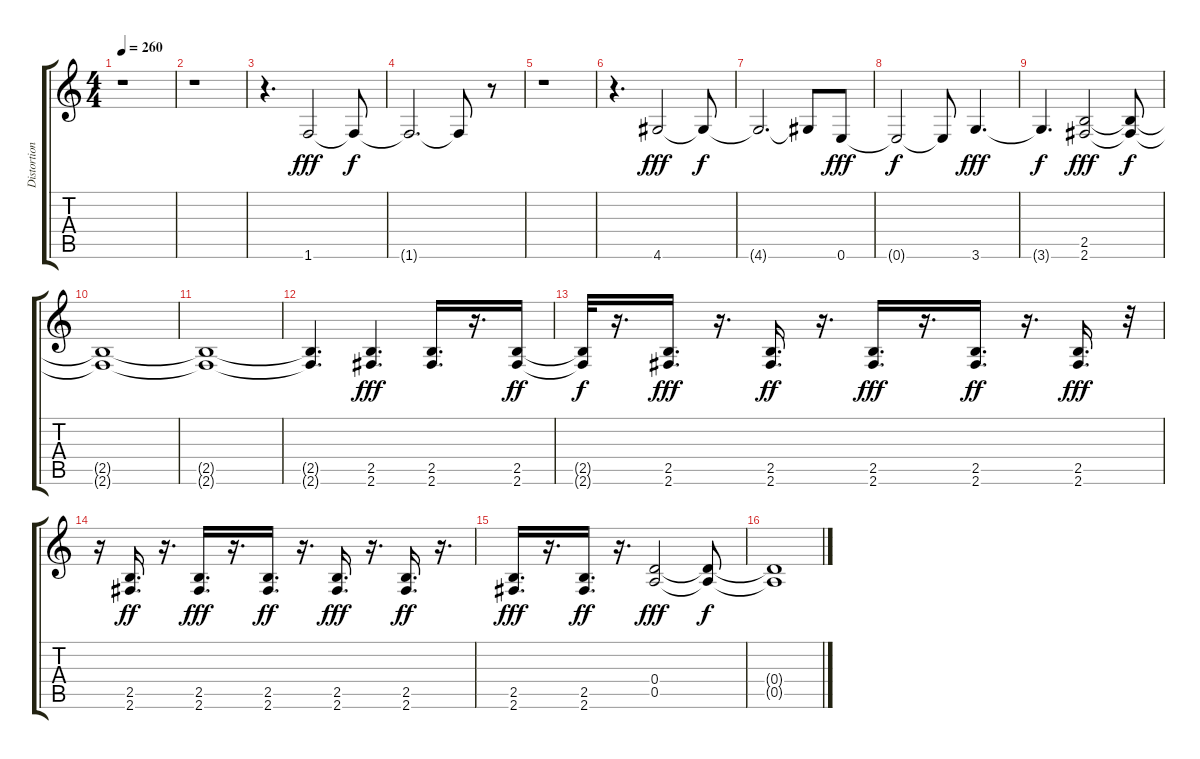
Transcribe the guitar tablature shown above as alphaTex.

\track ("Distortion Guitar" "Distortion") {instrument distortionguitar}
\staff {score tabs}
\tuning (E4 B3 G3 D3 A2 E2) {hide}
\ts (4 4)
\tempo 260
\clef g2
\ks c
r.1{dy f} |
r.1 |
r.4{d} 1.6.2{dy fff volume 14} 1.6{t}.8{dy f} |
1.6{t}.2{d} 1.6{t}.8 r.8 |
r.1 |
r.4{d} 4.6.2{dy fff} 4.6{t}.8{dy f} |
4.6{t}.2{d} 4.6{t}.8 0.6.8{dy fff} |
0.6{t}.2{dy f} 0.6{t}.8 3.6.4{d dy fff} |
3.6{t}.4{d dy f} (2.5 2.6).2{dy fff} (2.5{t} 2.6{t}).8{dy f} |
(2.5{t} 2.6{t}).1 |
(2.5{t} 2.6{t}).1 |
(2.5{t} 2.6{t}).4{d} (2.5 2.6).4{d dy fff} (2.5 2.6).16{d} r.16{d} (2.5 2.6).16{dy ff} |
(2.5{t} 2.6{t}).32{dy f} r.16{d} (2.5 2.6).16{d dy fff} r.16{d} (2.5 2.6).16{d dy ff} r.16{d} (2.5 2.6).16{d dy fff} r.16{d} (2.5 2.6).16{d dy ff} r.16{d} (2.5 2.6).16{d dy fff} r.32 |
r.16 (2.5 2.6).16{d dy ff} r.16{d} (2.5 2.6).16{d dy fff} r.16{d} (2.5 2.6).16{d dy ff} r.16{d} (2.5 2.6).16{d dy fff} r.16{d} (2.5 2.6).16{d dy ff} r.16{d} |
(2.5 2.6).16{d dy fff} r.16{d} (2.5 2.6).16{d dy ff} r.16{d} (0.4 0.5).2{dy fff} (0.4{t} 0.5{t}).8{dy f} |
(0.4{t} 0.5{t}).1
